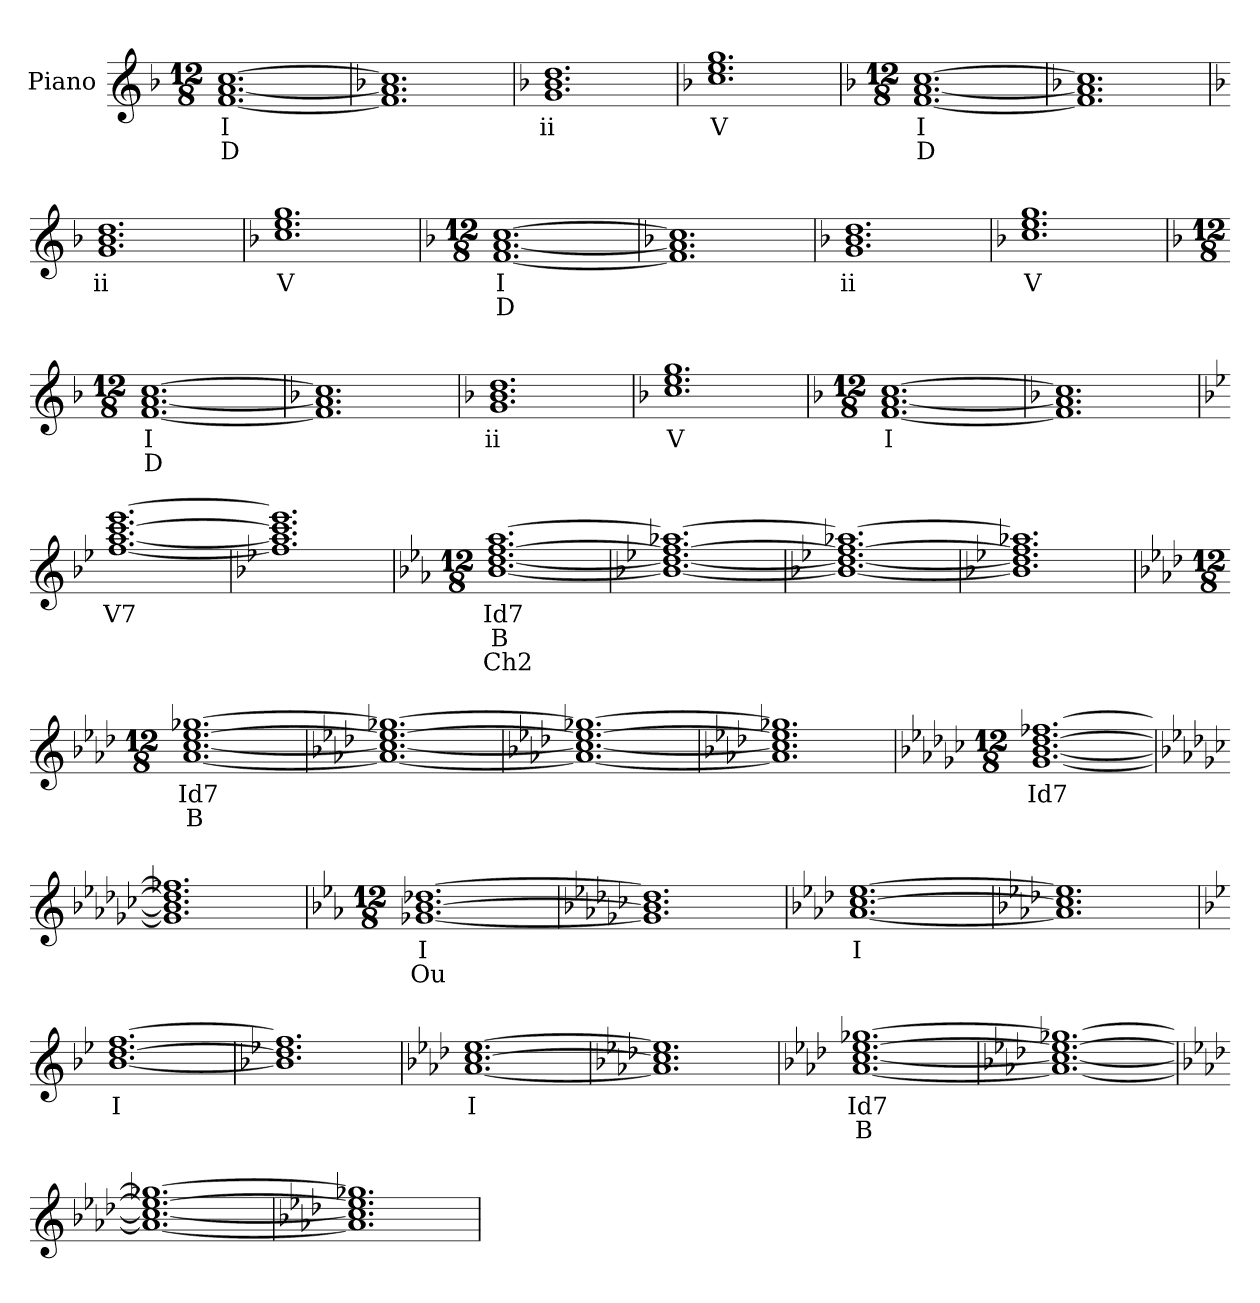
**kern	**text	**text	**text
*part1	*part1	*part1	*part1
*staff1	*staff1	*staff1	*staff1
*I"Piano	*	*	*
*I'Pno	*	*	*
*k[b-]	*	*	*
*F:	*	*	*
*M12/8	*	*	*
=	=	=	=
[1.f [1.a [1.cc	I	D	.
=	=	=	=
*k[b-]	*	*	*
*F:	*	*	*
1.f] 1.a] 1.cc]	.	.	.
=	=	=	=
*k[b-]	*	*	*
*F:	*	*	*
1.g 1.b- 1.dd	ii	.	.
=	=	=	=
*k[b-]	*	*	*
*F:	*	*	*
1.cc 1.ee 1.gg	V	.	.
=	=	=	=
*k[b-]	*	*	*
*F:	*	*	*
*M12/8	*	*	*
[1.f [1.a [1.cc	I	D	.
=	=	=	=
*k[b-]	*	*	*
*F:	*	*	*
1.f] 1.a] 1.cc]	.	.	.
=	=	=	=
*k[b-]	*	*	*
*F:	*	*	*
1.g 1.b- 1.dd	ii	.	.
=	=	=	=
*k[b-]	*	*	*
*F:	*	*	*
1.cc 1.ee 1.gg	V	.	.
=	=	=	=
*k[b-]	*	*	*
*F:	*	*	*
*M12/8	*	*	*
[1.f [1.a [1.cc	I	D	.
=	=	=	=
*k[b-]	*	*	*
*F:	*	*	*
1.f] 1.a] 1.cc]	.	.	.
=	=	=	=
*k[b-]	*	*	*
*F:	*	*	*
1.g 1.b- 1.dd	ii	.	.
=	=	=	=
*k[b-]	*	*	*
*F:	*	*	*
1.cc 1.ee 1.gg	V	.	.
=	=	=	=
*k[b-]	*	*	*
*F:	*	*	*
*M12/8	*	*	*
[1.f [1.a [1.cc	I	D	.
=	=	=	=
*k[b-]	*	*	*
*F:	*	*	*
1.f] 1.a] 1.cc]	.	.	.
=	=	=	=
*k[b-]	*	*	*
*F:	*	*	*
1.g 1.b- 1.dd	ii	.	.
=	=	=	=
*k[b-]	*	*	*
*F:	*	*	*
1.cc 1.ee 1.gg	V	.	.
=	=	=	=
*k[b-]	*	*	*
*F:	*	*	*
*M12/8	*	*	*
[1.f [1.a [1.cc	I	.	.
=	=	=	=
*k[b-]	*	*	*
*F:	*	*	*
1.f] 1.a] 1.cc]	.	.	.
=	=	=	=
*k[b-e-]	*	*	*
*B-:	*	*	*
[1.ff [1.aa [1.ccc [1.eee-	V7	.	.
=	=	=	=
*k[b-e-]	*	*	*
*B-:	*	*	*
1.ff] 1.aa] 1.ccc] 1.eee-]	.	.	.
=	=	=	=
*k[b-e-a-]	*	*	*
*E-:	*	*	*
*M12/8	*	*	*
[1.b- [1.dd [1.ff [1.aa-	Id7	B	Ch2
=	=	=	=
*k[b-e-]	*	*	*
*B-:	*	*	*
1.b-_ 1.dd_ 1.ff_ 1.aa-X_	.	.	.
=	=	=	=
*k[b-e-]	*	*	*
*B-:	*	*	*
1.b-_ 1.dd_ 1.ff_ 1.aa-X_	.	.	.
=	=	=	=
*k[b-e-]	*	*	*
*B-:	*	*	*
1.b-] 1.dd] 1.ff] 1.aa-X]	.	.	.
=	=	=	=
*k[b-e-a-d-]	*	*	*
*A-:	*	*	*
*M12/8	*	*	*
[1.a- [1.cc [1.ee- [1.gg-X	Id7	B	.
=	=	=	=
*k[b-e-a-d-]	*	*	*
*A-:	*	*	*
1.a-_ 1.cc_ 1.ee-_ 1.gg-X_	.	.	.
=	=	=	=
*k[b-e-a-d-]	*	*	*
*A-:	*	*	*
1.a-_ 1.cc_ 1.ee-_ 1.gg-X_	.	.	.
=	=	=	=
*k[b-e-a-d-]	*	*	*
*A-:	*	*	*
1.a-] 1.cc] 1.ee-] 1.gg-X]	.	.	.
=	=	=	=
*k[b-e-a-d-g-c-]	*	*	*
*G-:	*	*	*
*M12/8	*	*	*
[1.g- [1.b- [1.dd- [1.ff-X	Id7	.	.
=	=	=	=
*k[b-e-a-d-g-c-]	*	*	*
*G-:	*	*	*
1.g-] 1.b-] 1.dd-] 1.ff-X]	.	.	.
=	=	=	=
*k[b-e-a-]	*	*	*
*E-:	*	*	*
*M12/8	*	*	*
[1.g-X [1.b- [1.dd-X	I	Ou	.
=	=	=	=
*k[b-e-a-d-g-c-]	*	*	*
*G-:	*	*	*
1.g-] 1.b-] 1.dd-]	.	.	.
=	=	=	=
*k[b-e-a-d-]	*	*	*
*A-:	*	*	*
[1.a- [1.cc [1.ee-	I	.	.
=	=	=	=
*k[b-e-a-d-]	*	*	*
*A-:	*	*	*
1.a-] 1.cc] 1.ee-]	.	.	.
=	=	=	=
*k[b-e-]	*	*	*
*B-:	*	*	*
[1.b- [1.dd [1.ff	I	.	.
=	=	=	=
*k[b-e-]	*	*	*
*B-:	*	*	*
1.b-] 1.dd] 1.ff]	.	.	.
=	=	=	=
*k[b-e-a-d-]	*	*	*
*A-:	*	*	*
[1.a- [1.cc [1.ee-	I	.	.
=	=	=	=
*k[b-e-a-d-]	*	*	*
*A-:	*	*	*
1.a-] 1.cc] 1.ee-]	.	.	.
=	=	=	=
*k[b-e-a-d-]	*	*	*
*A-:	*	*	*
[1.a- [1.cc [1.ee- [1.gg-X	Id7	B	.
=	=	=	=
*k[b-e-a-d-]	*	*	*
*A-:	*	*	*
1.a-_ 1.cc_ 1.ee-_ 1.gg-X_	.	.	.
=	=	=	=
*k[b-e-a-d-]	*	*	*
*A-:	*	*	*
1.a-_ 1.cc_ 1.ee-_ 1.gg-X_	.	.	.
=	=	=	=
*k[b-e-a-d-]	*	*	*
*A-:	*	*	*
1.a-] 1.cc] 1.ee-] 1.gg-X]	.	.	.
=	=	=	=
*-	*-	*-	*-
